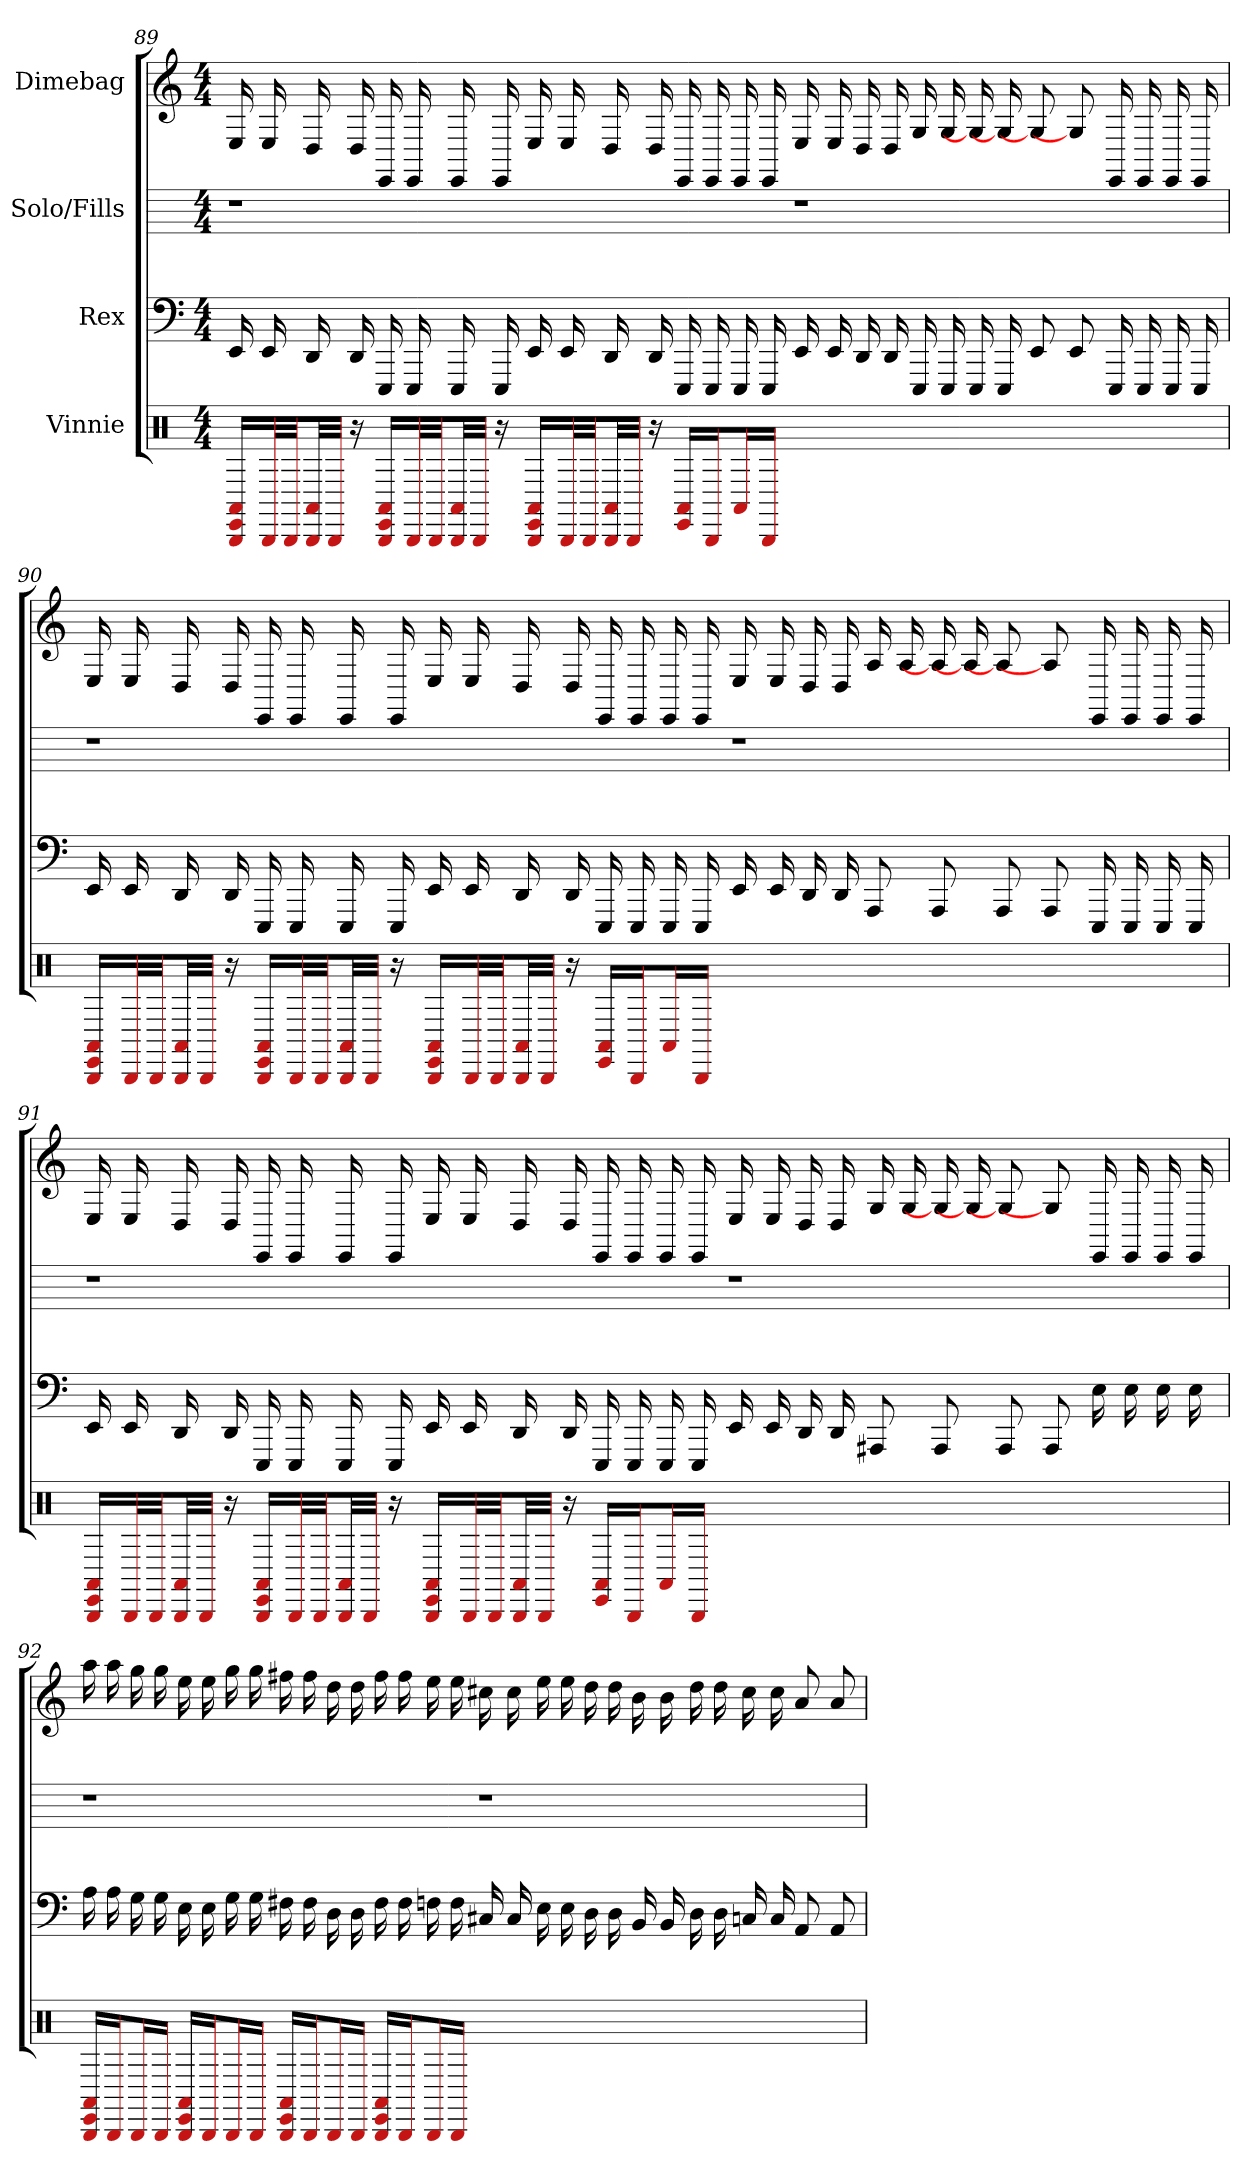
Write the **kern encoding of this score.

**kern	**kern	**kern	**kern
*part4	*part3	*part2	*part1
*staff4	*staff3	*staff2	*staff1
*I"Vinnie	*I"Rex	*I"Solo/Fills	*I"Dimebag
*clefX	*	*	*
*k[]	*k[]	*k[]	*k[]
*M4/4	*M4/4	*M4/4	*M4/4
=89	=89	=89	=89
16AA#/ 16EE/ 16BBB/LL	16EE	1r	16E
32BBB/L	16EE	.	16E
32BBB/JJ	.	.	.
32AA#/ 32BBB/LL	16DD	.	16D
32BBB/JJJ	.	.	.
16r	16DD	.	16D
16AA#/ 16EE/ 16BBB/LL	16EEE	.	16EE
32BBB/L	16EEE	.	16EE
32BBB/JJ	.	.	.
32AA#/ 32BBB/LL	16EEE	.	16EE
32BBB/JJJ	.	.	.
16r	16EEE	.	16EE
16AA#/ 16EE/ 16BBB/LL	16EE	.	16E
32BBB/L	16EE	.	16E
32BBB/JJ	.	.	.
32AA#/ 32BBB/LL	16DD	.	16D
32BBB/JJJ	.	.	.
16r	16DD	.	16D
16AA#/ 16EE/LL	16EEE	.	16EE
16BBB/J	16EEE	.	16EE
16AA#/L	16EEE	.	16EE
16BBB/JJ	16EEE	.	16EE
1ryy	16EE	1r	16E
.	16EE	.	16E
.	16DD	.	16D
.	16DD	.	16D
.	16EEE	.	16G
.	16EEE	.	16G
.	16EEE	.	16G]
.	16EEE	.	16G]
.	8EE	.	8G]
.	8EE	.	8G]
.	16EEE	.	16EE
.	16EEE	.	16EE
.	16EEE	.	16EE
.	16EEE	.	16EE
=90	=90	=90	=90
16AA#/ 16EE/ 16BBB/LL	16EE	1r	16E
32BBB/L	16EE	.	16E
32BBB/JJ	.	.	.
32AA#/ 32BBB/LL	16DD	.	16D
32BBB/JJJ	.	.	.
16r	16DD	.	16D
16AA#/ 16EE/ 16BBB/LL	16EEE	.	16EE
32BBB/L	16EEE	.	16EE
32BBB/JJ	.	.	.
32AA#/ 32BBB/LL	16EEE	.	16EE
32BBB/JJJ	.	.	.
16r	16EEE	.	16EE
16AA#/ 16EE/ 16BBB/LL	16EE	.	16E
32BBB/L	16EE	.	16E
32BBB/JJ	.	.	.
32AA#/ 32BBB/LL	16DD	.	16D
32BBB/JJJ	.	.	.
16r	16DD	.	16D
16AA#/ 16EE/LL	16EEE	.	16EE
16BBB/J	16EEE	.	16EE
16AA#/L	16EEE	.	16EE
16BBB/JJ	16EEE	.	16EE
1ryy	16EE	1r	16E
.	16EE	.	16E
.	16DD	.	16D
.	16DD	.	16D
.	8AAA	.	16A
.	.	.	16A
.	8AAA	.	16A]
.	.	.	16A]
.	8AAA	.	8A]
.	8AAA	.	8A]
.	16EEE	.	16EE
.	16EEE	.	16EE
.	16EEE	.	16EE
.	16EEE	.	16EE
=91	=91	=91	=91
16AA#/ 16EE/ 16BBB/LL	16EE	1r	16E
32BBB/L	16EE	.	16E
32BBB/JJ	.	.	.
32AA#/ 32BBB/LL	16DD	.	16D
32BBB/JJJ	.	.	.
16r	16DD	.	16D
16AA#/ 16EE/ 16BBB/LL	16EEE	.	16EE
32BBB/L	16EEE	.	16EE
32BBB/JJ	.	.	.
32AA#/ 32BBB/LL	16EEE	.	16EE
32BBB/JJJ	.	.	.
16r	16EEE	.	16EE
16AA#/ 16EE/ 16BBB/LL	16EE	.	16E
32BBB/L	16EE	.	16E
32BBB/JJ	.	.	.
32AA#/ 32BBB/LL	16DD	.	16D
32BBB/JJJ	.	.	.
16r	16DD	.	16D
16AA#/ 16EE/LL	16EEE	.	16EE
16BBB/J	16EEE	.	16EE
16AA#/L	16EEE	.	16EE
16BBB/JJ	16EEE	.	16EE
1ryy	16EE	1r	16E
.	16EE	.	16E
.	16DD	.	16D
.	16DD	.	16D
.	8AAA#	.	16G
.	.	.	16G
.	8AAA#	.	16G]
.	.	.	16G]
.	8AAA#	.	8G]
.	8AAA#	.	8G]
.	16E	.	16EE
.	16E	.	16EE
.	16E	.	16EE
.	16E	.	16EE
=92	=92	=92	=92
16AA#/ 16EE/ 16BBB/LL	16A	1r	16aa
16BBB/J	16A	.	16aa
16BBB/L	16G	.	16gg
16BBB/JJ	16G	.	16gg
16AA#/ 16EE/ 16BBB/LL	16E	.	16ee
16BBB/J	16E	.	16ee
16BBB/L	16G	.	16gg
16BBB/JJ	16G	.	16gg
16AA#/ 16EE/ 16BBB/LL	16F#	.	16ff#
16BBB/J	16F#	.	16ff#
16BBB/L	16D	.	16dd
16BBB/JJ	16D	.	16dd
16AA#/ 16EE/ 16BBB/LL	16F#	.	16ff#
16BBB/J	16F#	.	16ff#
16BBB/L	16F	.	16ee
16BBB/JJ	16F	.	16ee
1ryy	16C#	1r	16cc#
.	16C#	.	16cc#
.	16E	.	16ee
.	16E	.	16ee
.	16D	.	16dd
.	16D	.	16dd
.	16BB	.	16b
.	16BB	.	16b
.	16D	.	16dd
.	16D	.	16dd
.	16C	.	16cc#
.	16C	.	16cc#
.	8AA	.	8a
.	8AA	.	8a
=	=	=	=
*-	*-	*-	*-
